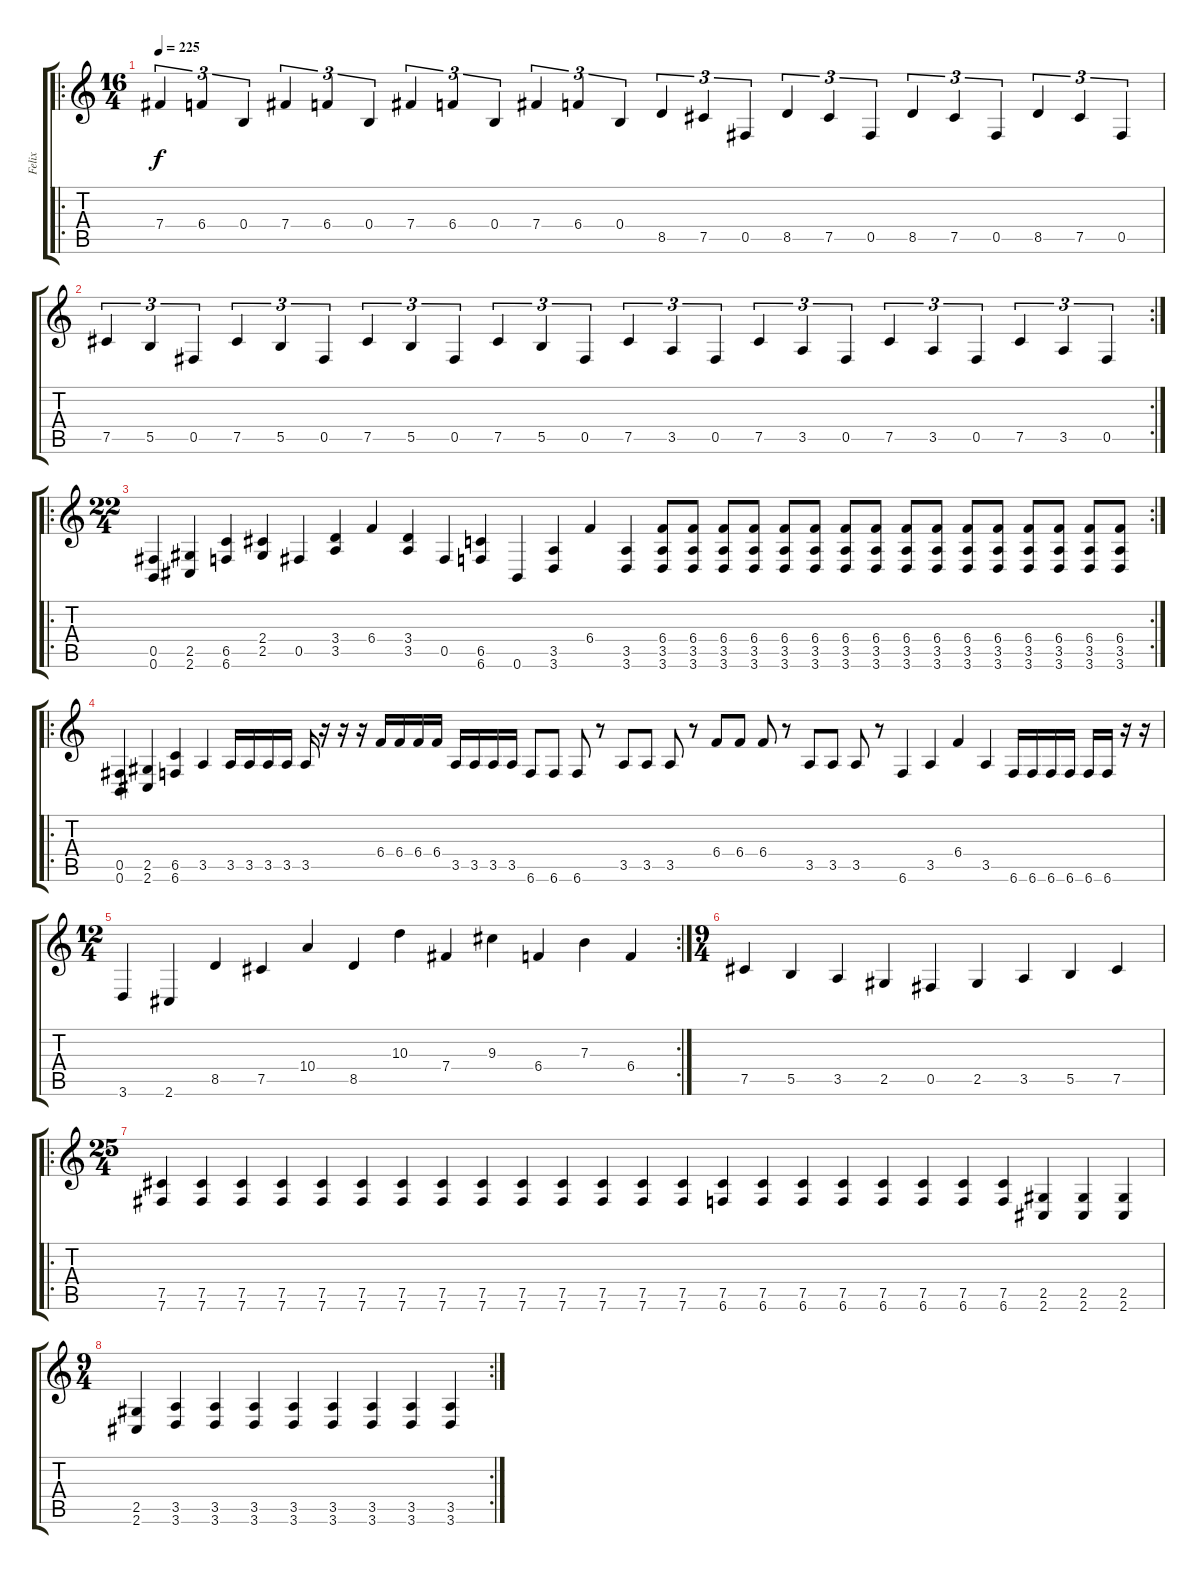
\track ("Felix" "Felix") {instrument distortionguitar}
\staff {score tabs}
\tuning (Db4 Ab3 E3 B2 Gb2 B1) {hide}
\ro
\ts (16 4)
\tempo 225
\clef g2
\ks c
7.4.4{tu (3 2) dy f} 6.4.4{tu (3 2)} 0.4.4{tu (3 2)} 7.4.4{tu (3 2)} 6.4.4{tu (3 2)} 0.4.4{tu (3 2)} 7.4.4{tu (3 2)} 6.4.4{tu (3 2)} 0.4.4{tu (3 2)} 7.4.4{tu (3 2)} 6.4.4{tu (3 2)} 0.4.4{tu (3 2)} 8.5.4{tu (3 2)} 7.5.4{tu (3 2)} 0.5.4{tu (3 2)} 8.5.4{tu (3 2)} 7.5.4{tu (3 2)} 0.5.4{tu (3 2)} 8.5.4{tu (3 2)} 7.5.4{tu (3 2)} 0.5.4{tu (3 2)} 8.5.4{tu (3 2)} 7.5.4{tu (3 2)} 0.5.4{tu (3 2)} |
\rc 2
7.5.4{tu (3 2)} 5.5.4{tu (3 2)} 0.5.4{tu (3 2)} 7.5.4{tu (3 2)} 5.5.4{tu (3 2)} 0.5.4{tu (3 2)} 7.5.4{tu (3 2)} 5.5.4{tu (3 2)} 0.5.4{tu (3 2)} 7.5.4{tu (3 2)} 5.5.4{tu (3 2)} 0.5.4{tu (3 2)} 7.5.4{tu (3 2)} 3.5.4{tu (3 2)} 0.5.4{tu (3 2)} 7.5.4{tu (3 2)} 3.5.4{tu (3 2)} 0.5.4{tu (3 2)} 7.5.4{tu (3 2)} 3.5.4{tu (3 2)} 0.5.4{tu (3 2)} 7.5.4{tu (3 2)} 3.5.4{tu (3 2)} 0.5.4{tu (3 2)} |
\ro
\rc 2
\ts (22 4)
(0.5 0.6).4 (2.5 2.6).4 (6.5 6.6).4 (2.4 2.5).4 0.5.4 (3.4 3.5).4 6.4.4 (3.4 3.5).4 0.5.4 (6.5 6.6).4 0.6.4 (3.5 3.6).4 6.4.4 (3.5 3.6).4 (6.4 3.5 3.6).8 (6.4 3.5 3.6).8 (6.4 3.5 3.6).8 (6.4 3.5 3.6).8 (6.4 3.5 3.6).8 (6.4 3.5 3.6).8 (6.4 3.5 3.6).8 (6.4 3.5 3.6).8 (6.4 3.5 3.6).8 (6.4 3.5 3.6).8 (6.4 3.5 3.6).8 (6.4 3.5 3.6).8 (6.4 3.5 3.6).8 (6.4 3.5 3.6).8 (6.4 3.5 3.6).8 (6.4 3.5 3.6).8 |
\ro
(0.5 0.6).4{volume 13} (2.5 2.6).4 (6.5 6.6).4 3.5.4 3.5.16 3.5.16 3.5.16 3.5.16 3.5.16 r.16 r.16 r.16 6.4.16 6.4.16 6.4.16 6.4.16 3.5.16 3.5.16 3.5.16 3.5.16 6.6.8 6.6.8 6.6.8 r.8 3.5.8 3.5.8 3.5.8 r.8 6.4.8 6.4.8 6.4.8 r.8 3.5.8 3.5.8 3.5.8 r.8 6.6.4 3.5.4 6.4.4 3.5.4 6.6.16 6.6.16 6.6.16 6.6.16 6.6.16 6.6.16 r.16 r.16 |
\rc 2
\ts (12 4)
3.6.4 2.6.4 8.5.4 7.5.4 10.4.4 8.5.4 10.3.4 7.4.4 9.3.4 6.4.4 7.3.4 6.4.4 |
\ts (9 4)
7.5.4 5.5.4 3.5.4 2.5.4 0.5.4 2.5.4 3.5.4 5.5.4 7.5.4 |
\ro
\ts (25 4)
(7.5 7.6).4 (7.5 7.6).4 (7.5 7.6).4 (7.5 7.6).4 (7.5 7.6).4 (7.5 7.6).4 (7.5 7.6).4 (7.5 7.6).4 (7.5 7.6).4 (7.5 7.6).4 (7.5 7.6).4 (7.5 7.6).4 (7.5 7.6).4 (7.5 7.6).4 (7.5 6.6).4 (7.5 6.6).4 (7.5 6.6).4 (7.5 6.6).4 (7.5 6.6).4 (7.5 6.6).4 (7.5 6.6).4 (7.5 6.6).4 (2.5 2.6).4 (2.5 2.6).4 (2.5 2.6).4 |
\rc 2
\ts (9 4)
(2.5 2.6).4 (3.5 3.6).4 (3.5 3.6).4 (3.5 3.6).4 (3.5 3.6).4 (3.5 3.6).4 (3.5 3.6).4 (3.5 3.6).4 (3.5 3.6).4
